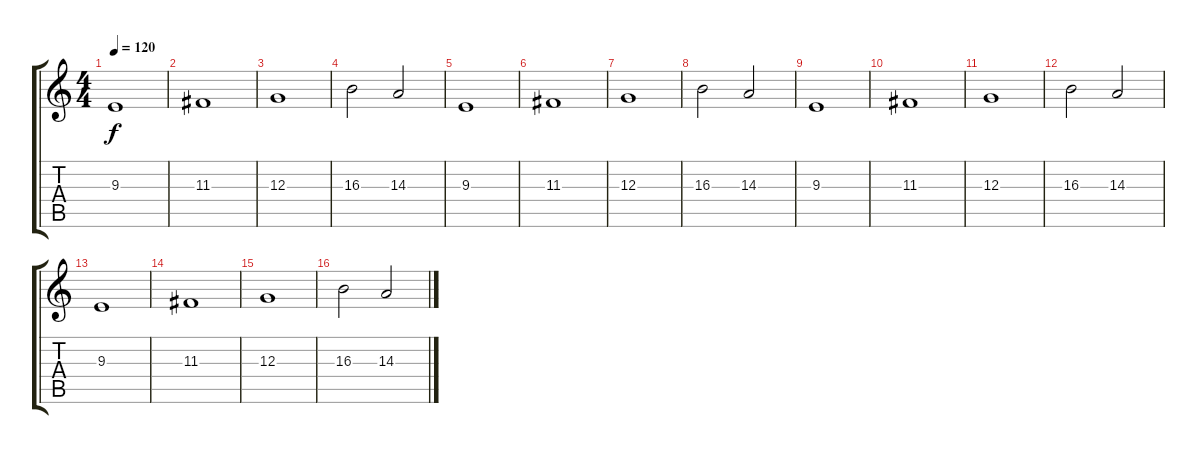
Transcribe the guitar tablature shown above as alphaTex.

\track "" {instrument choiraahs}
\staff {score tabs}
\tuning (E4 B3 G3 D3 A2 E2) {hide}
\ts (4 4)
\tempo 120
\clef g2
\ks c
9.3.1{dy f} |
11.3.1 |
12.3.1 |
16.3.2 14.3.2 |
9.3.1 |
11.3.1 |
12.3.1 |
16.3.2 14.3.2 |
9.3.1 |
11.3.1 |
12.3.1 |
16.3.2 14.3.2 |
9.3.1 |
11.3.1 |
12.3.1 |
16.3.2 14.3.2
